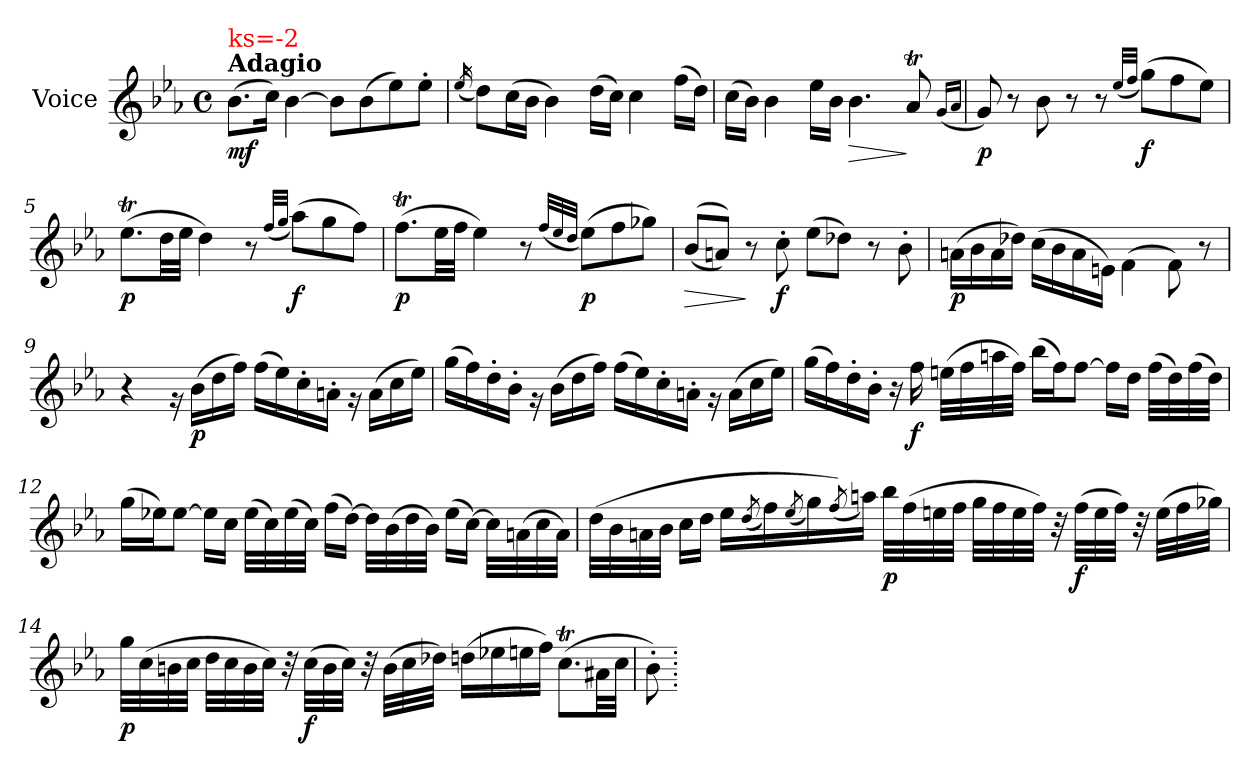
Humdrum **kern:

**kern	**dynam
*part1	*part1
*staff1	*staff1
*I"Voice	*
*I'V	*
*clefG2	*
*k[b-e-a-]	*
*M4/4	*
*met(c)	*
=1	=1
!LO:TX:a:B:t=Adagio	!
!LO:TX:a:color=#FF0000:t=ks=-2	!
!	!LO:DY:b
(>8.b-\L	mf
16cc\Jk)	.
[4b-\	.
8b-\L]	.
(>8b-\	.
8ee-\)	.
8ee-'\J	.
=2	=2
(<16qee-/	.
8dd\L)	.
(>16cc\L	.
16b-\JJ	.
4b-\)	.
(>16dd\LL	.
16cc\JJ)	.
4cc\	.
(>16ff\LL	.
16dd\JJ)	.
=3	=3
(>16cc\LL	.
16b-\JJ)	.
4b-\	.
16ee-\LL	.
16b-\JJ	.
!	!LO:HP:b
4.b-\	>
8a-T/	]
(<16qg/LL	.
16qa-/JJ	.
!!LO:LB:g=z
=4	=4
!	!LO:DY:b
8g/)	p
8r	.
8b-\	.
8r	.
8r	.
(<32qee-/LLL	.
32qff/JJJ	.
!	!LO:DY:b
(>8gg\L)	f
8ff\	.
8ee-\J)	.
=5	=5
!	!LO:DY:b
(>8.ee-T\L	p
32dd\LL	.
32ee-\JJJ	.
4dd\)	.
8r	.
(<32qff/LLL	.
32qgg/JJJ	.
!	!LO:DY:b
(>8aa-\L)	f
8gg\	.
8ff\J)	.
=6	=6
!	!LO:DY:b
(>8.ffT\L	p
32ee-\LL	.
32ff\JJJ	.
4ee-\)	.
8r	.
(<32qff/LLL	.
32qee-/	.
32qdd/JJJ	.
!	!LO:DY:b
(>8ee-\L)	p
8ff\	.
8gg-X\J)	.
!!LO:LB:g=z
=7	=7
!	!LO:HP:b
(<(<8b-/L	>
8an/J))	.
8r	]
!	!LO:DY:b
8cc'\	f
(>8ee-\L	.
8dd-X\J)	.
8r	.
8b-'\	.
=8	=8
!	!LO:DY:b
(>16an\LL	p
16b-\	.
16a\	.
16dd-X\JJ)	.
(>16cc\LL	.
16b-\	.
16a\	.
16en\JJ)	.
(<4f\	.
8f\)	.
8r	.
=9	=9
4r	.
16rg	.
!	!LO:DY:b
(>16b-\LL	p
16dd\	.
16ff\JJ)	.
(>16ff\LL	.
16ee-\)	.
16cc'\	.
16an'\JJ	.
16rg	.
(>16a\LL	.
16cc\	.
16ee-\JJ)	.
!!LO:LB:g=z
=10	=10
(>16gg\LL	.
16ff\)	.
16dd'\	.
16b-'\JJ	.
16rg	.
(>16b-\LL	.
16dd\	.
16ff\JJ)	.
(>16ff\LL	.
16ee-\)	.
16cc'\	.
16an'\JJ	.
16rg	.
(>16a\LL	.
16cc\	.
16ee-\JJ)	.
=11	=11
(>16gg\LL	.
16ff\)	.
16dd'\	.
16b-'\JJ	.
16r	.
!	!LO:DY:b
16ff\	f
(>32een\LLL	.
32ff\	.
32aan\	.
32ff\JJJ)	.
(>16bb-\LL	.
16ff\J)	.
[8ff\J	.
16ff\LL]	.
16dd\JJ	.
(>32ff\LLL	.
32dd\)	.
(>32ff\	.
32dd\JJJ)	.
!!LO:LB:g=z
=12	=12
(>16gg\LL	.
16ee-X\J)	.
[8ee-\J	.
16ee-\LL]	.
16cc\JJ	.
(>32ee-\LLL	.
32cc\)	.
(>32ee-\	.
32cc\JJJ)	.
(>16ff\LL	.
[16dd\JJ)	.
32dd\LLL]	.
(>32b-\	.
32dd\	.
32b-\JJJ)	.
(>16ee-\LL	.
[16cc\JJ)	.
32cc\LLL]	.
(>32an\	.
32cc\	.
32a\JJJ)	.
!!LO:LB:g=z
=13	=13
(>32dd\LLL	.
32b-\	.
32an\	.
32b-\JJJ	.
16cc\LL	.
16dd\JJ	.
16ee-\LL	.
(<8qdd/	.
16ff\)	.
(<8qee-/	.
16gg\)	.
(<8qff/)	.
16aan\JJ)	.
!	!LO:DY:b
32bb-\LLL	p
(>32ff\	.
32een\	.
32ff\JJJ	.
32gg\LLL	.
32ff\	.
32ee\	.
32ff\JJJ)	.
32r	.
!	!LO:DY:b
(>32ff\LLL	f
32ee\	.
32ff\JJJ)	.
32r	.
(>32ee\LLL	.
32ff\	.
32gg-Xi\JJJ)	.
!!LO:LB:g=z
=14	=14
!	!LO:DY:b
32gg\LLL	p
(>32cc\	.
32bn\	.
32cc\JJJ	.
32dd\LLL	.
32cc\	.
32b\	.
32cc\JJJ)	.
32r	.
!	!LO:DY:b
(>32cc\LLL	f
32b\	.
32cc\JJJ)	.
32r	.
(>32b\LLL	.
32cc\	.
32dd-X\JJJ)	.
(>16ddn\LL	.
16ee-X\	.
16een\	.
16ff\JJ)	.
(>8.ccT\L	.
32a#Xi\LL	.
32cc\JJJ	.
=15	=15
8b-'\)	.
=.	=.
*-	*-
